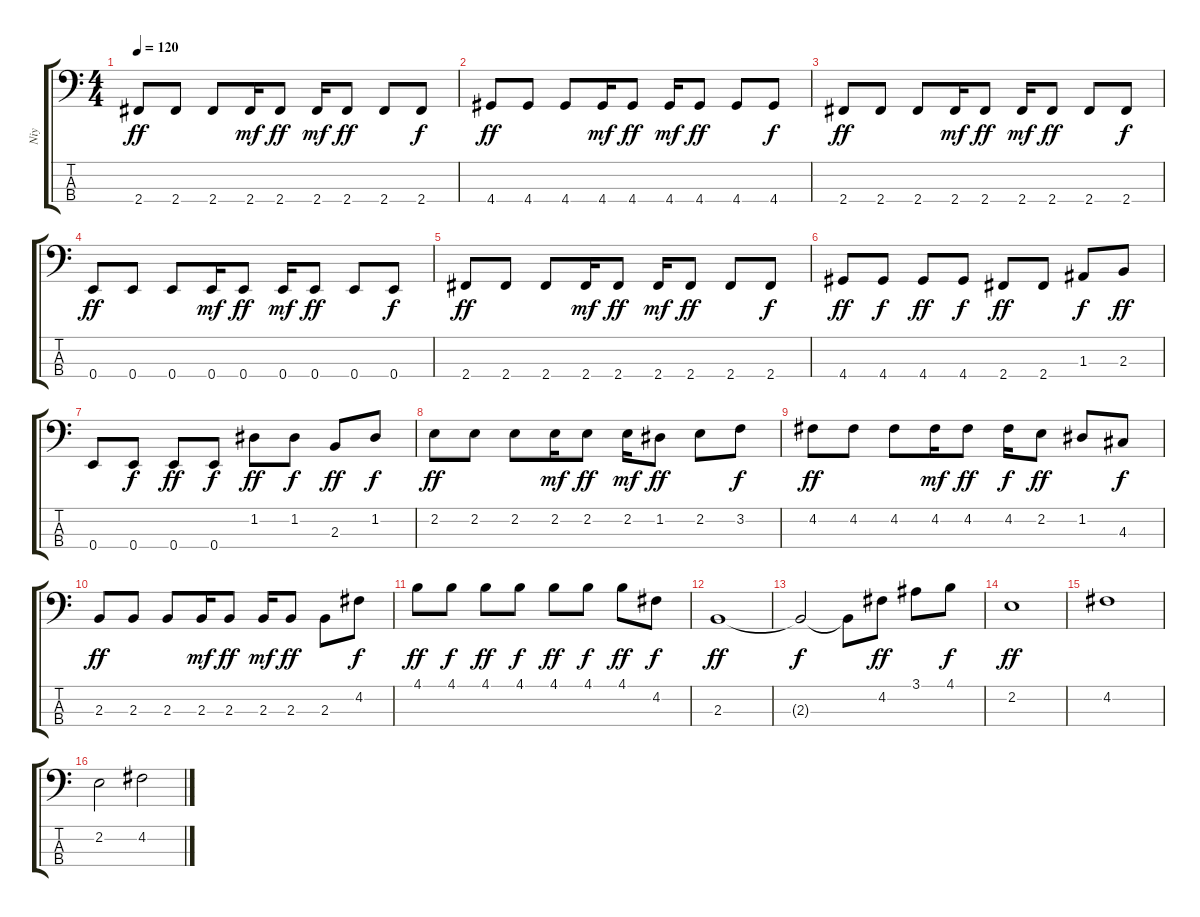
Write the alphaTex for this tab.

\track ("Niy" "Niy") {instrument electricbassfinger}
\staff {score tabs}
\tuning (G2 D2 A1 E1) {hide}
\ts (4 4)
\tempo 120
\clef f4
\ks c
2.4.8{dy ff} 2.4.8 2.4.8 2.4.16{dy mf} 2.4.8{dy ff} 2.4.16{dy mf} 2.4.8{dy ff} 2.4.8 2.4.8{dy f} |
4.4.8{dy ff} 4.4.8 4.4.8 4.4.16{dy mf} 4.4.8{dy ff} 4.4.16{dy mf} 4.4.8{dy ff} 4.4.8 4.4.8{dy f} |
2.4.8{dy ff} 2.4.8 2.4.8 2.4.16{dy mf} 2.4.8{dy ff} 2.4.16{dy mf} 2.4.8{dy ff} 2.4.8 2.4.8{dy f} |
0.4.8{dy ff} 0.4.8 0.4.8 0.4.16{dy mf} 0.4.8{dy ff} 0.4.16{dy mf} 0.4.8{dy ff} 0.4.8 0.4.8{dy f} |
2.4.8{dy ff} 2.4.8 2.4.8 2.4.16{dy mf} 2.4.8{dy ff} 2.4.16{dy mf} 2.4.8{dy ff} 2.4.8 2.4.8{dy f} |
4.4.8{dy ff} 4.4.8{dy f} 4.4.8{dy ff} 4.4.8{dy f} 2.4.8{dy ff} 2.4.8 1.3.8{dy f} 2.3.8{dy ff} |
0.4.8 0.4.8{dy f} 0.4.8{dy ff} 0.4.8{dy f} 1.2.8{dy ff} 1.2.8{dy f} 2.3.8{dy ff} 1.2.8{dy f} |
2.2.8{dy ff} 2.2.8 2.2.8 2.2.16{dy mf} 2.2.8{dy ff} 2.2.16{dy mf} 1.2.8{dy ff} 2.2.8 3.2.8{dy f} |
4.2.8{dy ff} 4.2.8 4.2.8 4.2.16{dy mf} 4.2.8{dy ff} 4.2.16{dy f} 2.2.8{dy ff} 1.2.8 4.3.8{dy f} |
2.3.8{dy ff} 2.3.8 2.3.8 2.3.16{dy mf} 2.3.8{dy ff} 2.3.16{dy mf} 2.3.8{dy ff} 2.3.8 4.2.8{dy f} |
4.1.8{dy ff} 4.1.8{dy f} 4.1.8{dy ff} 4.1.8{dy f} 4.1.8{dy ff} 4.1.8{dy f} 4.1.8{dy ff} 4.2.8{dy f} |
2.3.1{dy ff} |
2.3{t}.2{dy f} 2.3{t}.8 4.2.8{dy ff} 3.1.8 4.1.8{dy f} |
2.2.1{dy ff} |
4.2.1 |
2.2.2 4.2.2
